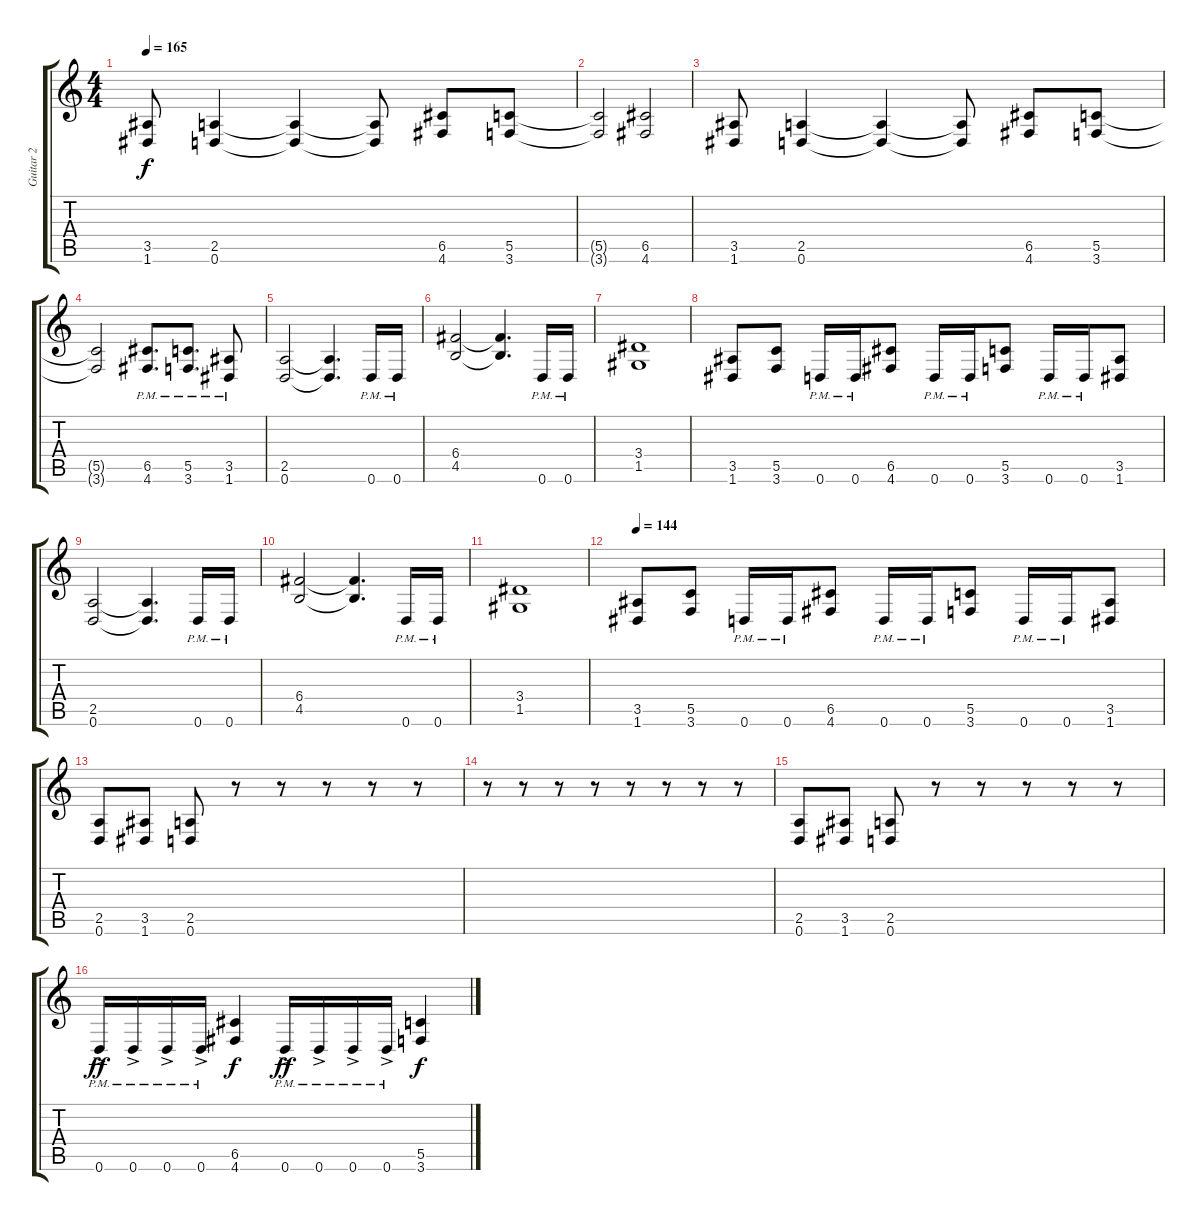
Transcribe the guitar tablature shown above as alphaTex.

\track ("Guitar 2" "Guitar 2") {instrument distortionguitar}
\staff {score tabs}
\tuning (D4 A3 F3 C3 G2 D2) {hide}
\ts (4 4)
\tempo 165
\clef g2
\ks c
(3.5 1.6).8{dy f} (2.5 0.6).4 (2.5{t} 0.6{t}).4 (2.5{t} 0.6{t}).8 (6.5 4.6).8 (5.5 3.6).8 |
(5.5{t} 3.6{t}).2 (6.5 4.6).2 |
(3.5 1.6).8 (2.5 0.6).4 (2.5{t} 0.6{t}).4 (2.5{t} 0.6{t}).8 (6.5 4.6).8 (5.5 3.6).8 |
(5.5{t} 3.6{t}).2 (6.5{pm} 4.6{pm}).8{d} (5.5{pm} 3.6{pm}).8{d} (3.5{pm} 1.6{pm}).8 |
(2.5 0.6).2 (2.5{t} 0.6{t}).4{d} 0.6{pm}.16 0.6{pm}.16 |
(6.4 4.5).2 (6.4{t} 4.5{t}).4{d} 0.6{pm}.16 0.6{pm}.16 |
(3.4 1.5).1 |
(3.5 1.6).8 (5.5 3.6).8 0.6{pm}.16 0.6{pm}.16 (6.5 4.6).8 0.6{pm}.16 0.6{pm}.16 (5.5 3.6).8 0.6{pm}.16 0.6{pm}.16 (3.5 1.6).8 |
(2.5 0.6).2 (2.5{t} 0.6{t}).4{d} 0.6{pm}.16 0.6{pm}.16 |
(6.4 4.5).2 (6.4{t} 4.5{t}).4{d} 0.6{pm}.16 0.6{pm}.16 |
(3.4 1.5).1 |
\tempo 144
(3.5 1.6).8 (5.5 3.6).8 0.6{pm}.16 0.6{pm}.16 (6.5 4.6).8 0.6{pm}.16 0.6{pm}.16 (5.5 3.6).8 0.6{pm}.16 0.6{pm}.16 (3.5 1.6).8 |
(2.5 0.6).8 (3.5 1.6).8 (2.5 0.6).8 r.8 r.8 r.8 r.8 r.8 |
r.8 r.8 r.8 r.8 r.8 r.8 r.8 r.8 |
(2.5 0.6).8 (3.5 1.6).8 (2.5 0.6).8 r.8 r.8 r.8 r.8 r.8 |
0.6{ac pm}.16{dy ff} 0.6{ac pm}.16 0.6{ac pm}.16 0.6{ac pm}.16 (6.5 4.6).4{dy f} 0.6{ac pm}.16{dy ff} 0.6{ac pm}.16 0.6{ac pm}.16 0.6{ac pm}.16 (5.5 3.6).4{dy f}
